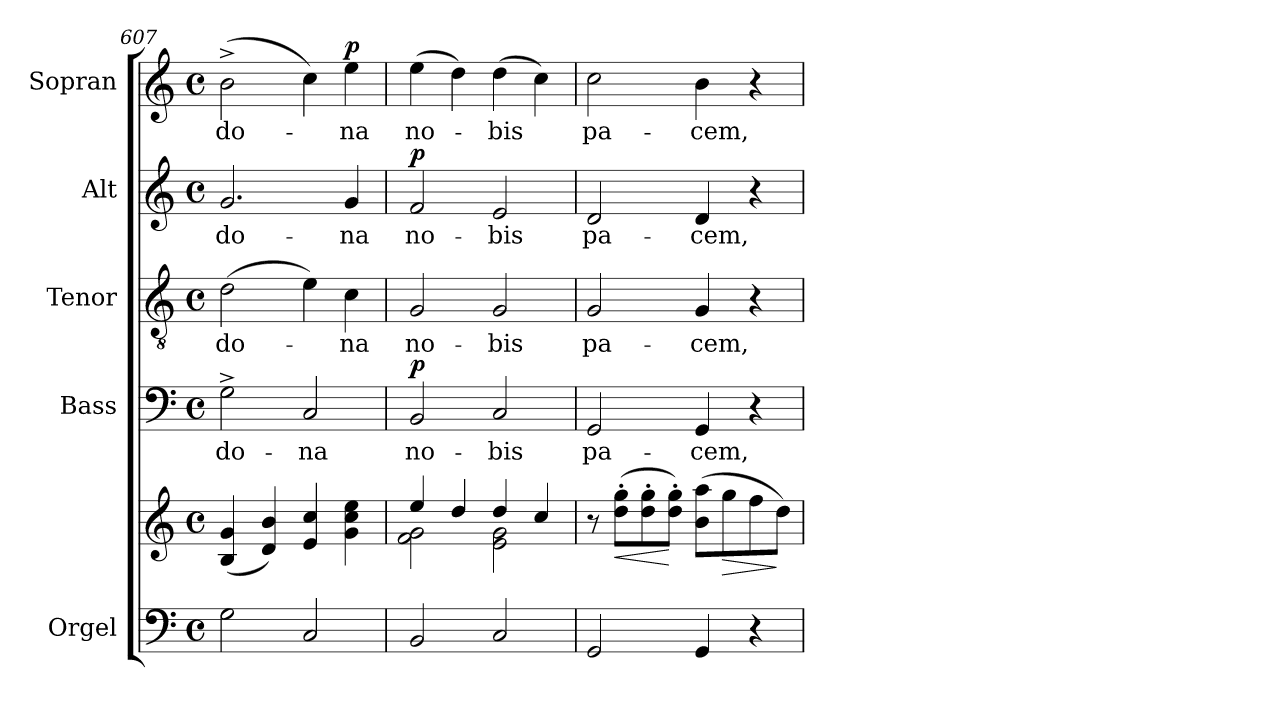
**kern	**kern	**dynam	**kern	**text	**dynam	**kern	**text	**kern	**text	**dynam	**kern	**text	**dynam
*part5	*part5	*part5	*part4	*part4	*part4	*part3	*part3	*part2	*part2	*part2	*part1	*part1	*part1
*staff6	*staff5	*staff5/6	*staff4	*staff4	*staff4	*staff3	*staff3	*staff2	*staff2	*staff2	*staff1	*staff1	*staff1
*I"Orgel	*	*	*I"Bass	*	*	*I"Tenor	*	*I"Alt	*	*	*I"Sopran	*	*
*I'Org.	*	*	*I'B.	*	*	*I'T.	*	*I'A.	*	*	*I'S.	*	*
*clefF4	*clefG2	*	*clefF4	*	*	*clefGv2	*	*clefG2	*	*	*clefG2	*	*
*k[]	*k[]	*	*k[]	*	*	*k[]	*	*k[]	*	*	*k[]	*	*
*C:	*C:	*	*C:	*	*	*C:	*	*C:	*	*	*C:	*	*
*M4/4	*M4/4	*	*M4/4	*	*	*M4/4	*	*M4/4	*	*	*M4/4	*	*
*met(c)	*met(c)	*	*met(c)	*	*	*met(c)	*	*met(c)	*	*	*met(c)	*	*
=607	=607	=607	=607	=607	=607	=607	=607	=607	=607	=607	=607	=607	=607
!	!	!	!	!LO:LY:b	!	!	!LO:LY:b	!	!LO:LY:b	!	!	!LO:LY:b	!
2G\	(<4B/ 4g/	.	2G^>\	do-	.	(>2d\	do-	2.g/	do-	.	(>2b^>\	do-	.
.	4d/ 4b/)	.	.	.	.	.	.	.	.	.	.	.	.
!	!	!	!	!LO:LY:b	!	!	!	!	!	!	!	!	!
2C/	4e/ 4cc/	.	2C/	-na	.	4e\)	.	.	.	.	4cc\)	.	.
!	!	!	!	!	!	!	!LO:LY:b	!	!LO:LY:b	!	!	!LO:LY:b	!LO:DY:a
.	4g\ 4cc\ 4ee\	.	.	.	.	4c\	-na	4g/	-na	.	4ee\	-na	p
=608	=608	=608	=608	=608	=608	=608	=608	=608	=608	=608	=608	=608	=608
*	*^	*	*	*	*	*	*	*	*	*	*	*	*
!	!	!	!	!	!LO:LY:b	!LO:DY:a	!	!LO:LY:b	!	!LO:LY:b	!LO:DY:a	!	!LO:LY:b	!
2BB/	4ee/	2f\ 2g\	.	2BB/	no-	p	2G/	no-	2f/	no-	p	(>4ee\	no-	.
.	4dd/	.	.	.	.	.	.	.	.	.	.	4dd\)	.	.
!	!	!	!	!	!LO:LY:b	!	!	!LO:LY:b	!	!LO:LY:b	!	!	!LO:LY:b	!
2C/	4dd/	2e\ 2g\	.	2C/	-bis	.	2G/	-bis	2e/	-bis	.	(>4dd\	-bis	.
.	4cc/	.	.	.	.	.	.	.	.	.	.	4cc\)	.	.
*	*v	*v	*	*	*	*	*	*	*	*	*	*	*	*
=609	=609	=609	=609	=609	=609	=609	=609	=609	=609	=609	=609	=609	=609
!	!	!	!	!LO:LY:b	!	!	!LO:LY:b	!	!LO:LY:b	!	!	!LO:LY:b	!
2GG/	8r	.	2GG/	pa-	.	2G/	pa-	2d/	pa-	.	2cc\	pa-	.
!	!	!LO:HP:b	!	!	!	!	!	!	!	!	!	!	!
.	(>8dd\'> 8gg\'>L	<	.	.	.	.	.	.	.	.	.	.	.
.	8dd\'> 8gg\'>	.	.	.	.	.	.	.	.	.	.	.	.
.	8dd\'> 8gg\'>J)	[	.	.	.	.	.	.	.	.	.	.	.
!	!	!	!	!LO:LY:b	!	!	!LO:LY:b	!	!LO:LY:b	!	!	!LO:LY:b	!
4GG/	(>8b\ 8aa\L	.	4GG/	-cem,	.	4G/	-cem,	4d/	-cem,	.	4b\	-cem,	.
!	!	!LO:HP:b	!	!	!	!	!	!	!	!	!	!	!
.	8gg\	>	.	.	.	.	.	.	.	.	.	.	.
4r	8ff\	.	4r	.	.	4r	.	4r	.	.	4r	.	.
.	8dd\J)	]	.	.	.	.	.	.	.	.	.	.	.
=	=	=	=	=	=	=	=	=	=	=	=	=	=
*-	*-	*-	*-	*-	*-	*-	*-	*-	*-	*-	*-	*-	*-
